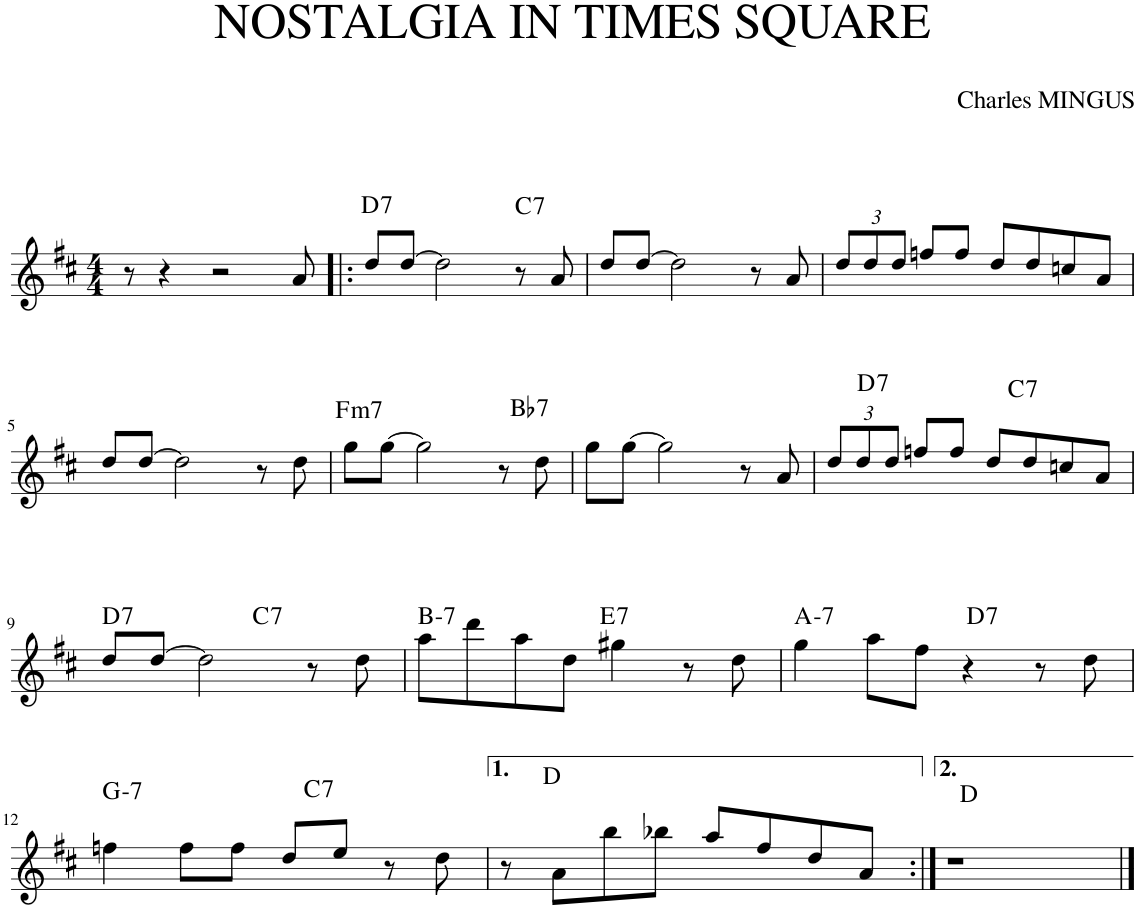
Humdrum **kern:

**kern	**harte
*part1	*part1
*staff1	*
*I"Piano	*
*I'Pno.	*
*clefG2	*
*k[f#c#]	*
*M4/4	*
=1	=1
8r	.
4r	.
2r	.
8a/	.
=2!|:	=2!|:
!	!LO:H:kt=7
8dd/L	D:7
[8dd/J	.
2dd\]	.
!	!LO:H:kt=7
8r	C:7
8a/	.
=3	=3
8dd/L	.
[8dd/J	.
2dd\]	.
8r	.
8a/	.
=4	=4
*Xbrackettup	*
12dd/L	.
12dd/	.
12dd/J	.
8ffn/L	.
8ff/J	.
8dd/L	.
8dd/	.
8ccn/	.
8a/J	.
!!LO:LB:g=z
=5	=5
8dd/L	.
[8dd/J	.
2dd\]	.
8r	.
8dd\	.
=6	=6
8gg\L	.
[8gg\J	.
2gg\]	.
8r	.
8dd\	.
=7	=7
!	!LO:H:kt=m7
8gg\L	F:min7
[8gg\J	.
2gg\]	.
!	!LO:H:kt=7
8r	Bb:7
8a/	.
=8	=8
12dd/L	.
!	!LO:H:kt=7
12dd/	D:7
12dd/J	.
8ffn/L	.
8ff/J	.
8dd/L	.
!	!LO:H:kt=7
8dd/	C:7
8ccn/	.
8a/J	.
!!LO:LB:g=z
=9	=9
!	!LO:H:kt=7
*^	*
8dd/L	2ryy	D:7
[8dd/J	.	.
2dd\]	.	.
!	!	!LO:H:kt=7
.	2ryy	C:7
8r	.	.
8dd\	.	.
=10	=10	=10
!	!	!LO:H:kt=7
*v	*v	*
8aa\L	B:min7
8ddd\	.
8aa\	.
8dd\J	.
4gg#X\	.
!	!LO:H:kt=7
8r	E:7
8dd\	.
=11	=11
!	!LO:H:kt=7
4gg\	A:min7
8aa\L	.
8ff#\J	.
4r	.
!	!LO:H:kt=7
8r	D:7
8dd\	.
!!LO:LB:g=z
=12	=12
!	!LO:H:kt=7
4ffn\	G:min7
8ff\L	.
8ff\J	.
8dd/L	.
!	!LO:H:kt=7
8ee/J	C:7
8r	.
8dd\	.
=13	=13
8r	.
8a\L	.
8bb\	D:maj
8bb-X\J	.
8aa/L	.
8ff#/	.
8dd/	.
8a/J	.
=14:|!	=14:|!
1r	D:maj
==	==
*-	*-
